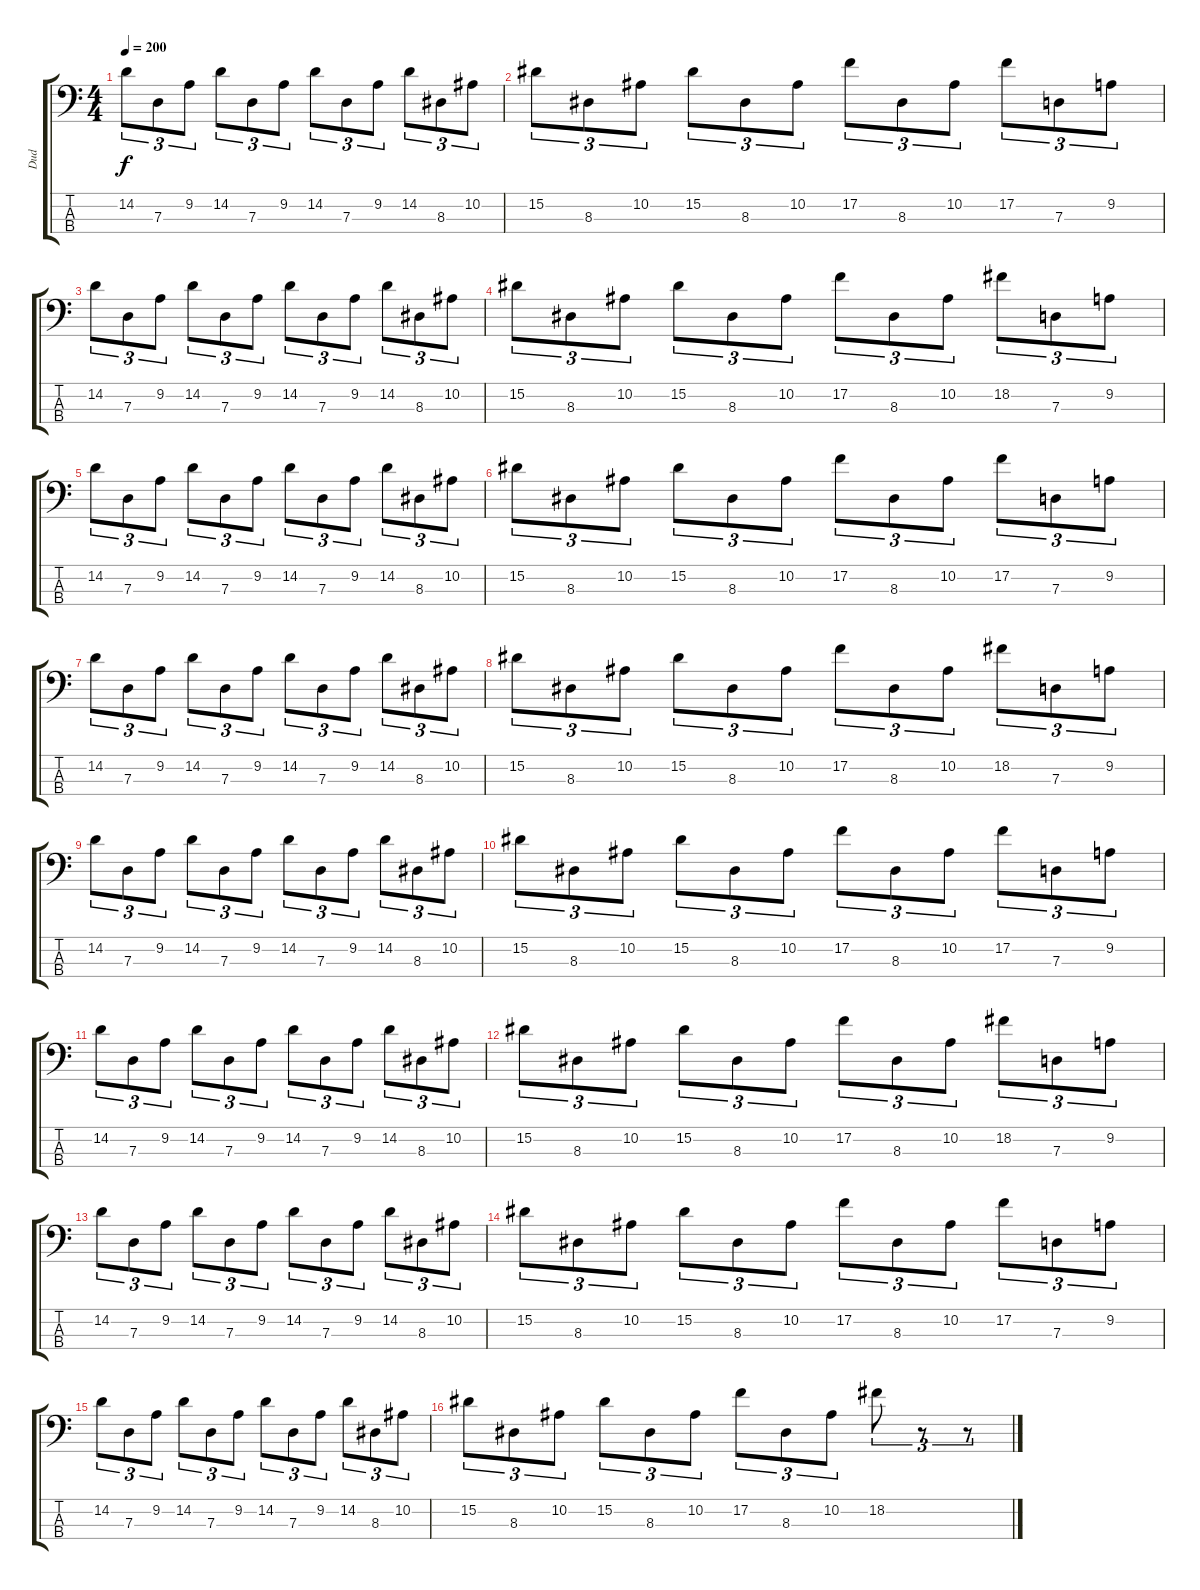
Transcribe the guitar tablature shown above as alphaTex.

\track ("Dud" "Dud") {instrument slapbass1}
\staff {score tabs}
\tuning (F2 C2 G1 D1) {hide}
\ts (4 4)
\tempo 200
\clef f4
\ks c
14.2.8{tu (3 2) dy f} 7.3.8{tu (3 2)} 9.2.8{tu (3 2)} 14.2.8{tu (3 2)} 7.3.8{tu (3 2)} 9.2.8{tu (3 2)} 14.2.8{tu (3 2)} 7.3.8{tu (3 2)} 9.2.8{tu (3 2)} 14.2.8{tu (3 2)} 8.3.8{tu (3 2)} 10.2.8{tu (3 2)} |
15.2.8{tu (3 2)} 8.3.8{tu (3 2)} 10.2.8{tu (3 2)} 15.2.8{tu (3 2)} 8.3.8{tu (3 2)} 10.2.8{tu (3 2)} 17.2.8{tu (3 2)} 8.3.8{tu (3 2)} 10.2.8{tu (3 2)} 17.2.8{tu (3 2)} 7.3.8{tu (3 2)} 9.2.8{tu (3 2)} |
14.2.8{tu (3 2)} 7.3.8{tu (3 2)} 9.2.8{tu (3 2)} 14.2.8{tu (3 2)} 7.3.8{tu (3 2)} 9.2.8{tu (3 2)} 14.2.8{tu (3 2)} 7.3.8{tu (3 2)} 9.2.8{tu (3 2)} 14.2.8{tu (3 2)} 8.3.8{tu (3 2)} 10.2.8{tu (3 2)} |
15.2.8{tu (3 2)} 8.3.8{tu (3 2)} 10.2.8{tu (3 2)} 15.2.8{tu (3 2)} 8.3.8{tu (3 2)} 10.2.8{tu (3 2)} 17.2.8{tu (3 2)} 8.3.8{tu (3 2)} 10.2.8{tu (3 2)} 18.2.8{tu (3 2)} 7.3.8{tu (3 2)} 9.2.8{tu (3 2)} |
14.2.8{tu (3 2)} 7.3.8{tu (3 2)} 9.2.8{tu (3 2)} 14.2.8{tu (3 2)} 7.3.8{tu (3 2)} 9.2.8{tu (3 2)} 14.2.8{tu (3 2)} 7.3.8{tu (3 2)} 9.2.8{tu (3 2)} 14.2.8{tu (3 2)} 8.3.8{tu (3 2)} 10.2.8{tu (3 2)} |
15.2.8{tu (3 2)} 8.3.8{tu (3 2)} 10.2.8{tu (3 2)} 15.2.8{tu (3 2)} 8.3.8{tu (3 2)} 10.2.8{tu (3 2)} 17.2.8{tu (3 2)} 8.3.8{tu (3 2)} 10.2.8{tu (3 2)} 17.2.8{tu (3 2)} 7.3.8{tu (3 2)} 9.2.8{tu (3 2)} |
14.2.8{tu (3 2)} 7.3.8{tu (3 2)} 9.2.8{tu (3 2)} 14.2.8{tu (3 2)} 7.3.8{tu (3 2)} 9.2.8{tu (3 2)} 14.2.8{tu (3 2)} 7.3.8{tu (3 2)} 9.2.8{tu (3 2)} 14.2.8{tu (3 2)} 8.3.8{tu (3 2)} 10.2.8{tu (3 2)} |
15.2.8{tu (3 2)} 8.3.8{tu (3 2)} 10.2.8{tu (3 2)} 15.2.8{tu (3 2)} 8.3.8{tu (3 2)} 10.2.8{tu (3 2)} 17.2.8{tu (3 2)} 8.3.8{tu (3 2)} 10.2.8{tu (3 2)} 18.2.8{tu (3 2)} 7.3.8{tu (3 2)} 9.2.8{tu (3 2)} |
14.2.8{tu (3 2)} 7.3.8{tu (3 2)} 9.2.8{tu (3 2)} 14.2.8{tu (3 2)} 7.3.8{tu (3 2)} 9.2.8{tu (3 2)} 14.2.8{tu (3 2)} 7.3.8{tu (3 2)} 9.2.8{tu (3 2)} 14.2.8{tu (3 2)} 8.3.8{tu (3 2)} 10.2.8{tu (3 2)} |
15.2.8{tu (3 2)} 8.3.8{tu (3 2)} 10.2.8{tu (3 2)} 15.2.8{tu (3 2)} 8.3.8{tu (3 2)} 10.2.8{tu (3 2)} 17.2.8{tu (3 2)} 8.3.8{tu (3 2)} 10.2.8{tu (3 2)} 17.2.8{tu (3 2)} 7.3.8{tu (3 2)} 9.2.8{tu (3 2)} |
14.2.8{tu (3 2)} 7.3.8{tu (3 2)} 9.2.8{tu (3 2)} 14.2.8{tu (3 2)} 7.3.8{tu (3 2)} 9.2.8{tu (3 2)} 14.2.8{tu (3 2)} 7.3.8{tu (3 2)} 9.2.8{tu (3 2)} 14.2.8{tu (3 2)} 8.3.8{tu (3 2)} 10.2.8{tu (3 2)} |
15.2.8{tu (3 2)} 8.3.8{tu (3 2)} 10.2.8{tu (3 2)} 15.2.8{tu (3 2)} 8.3.8{tu (3 2)} 10.2.8{tu (3 2)} 17.2.8{tu (3 2)} 8.3.8{tu (3 2)} 10.2.8{tu (3 2)} 18.2.8{tu (3 2)} 7.3.8{tu (3 2)} 9.2.8{tu (3 2)} |
14.2.8{tu (3 2)} 7.3.8{tu (3 2)} 9.2.8{tu (3 2)} 14.2.8{tu (3 2)} 7.3.8{tu (3 2)} 9.2.8{tu (3 2)} 14.2.8{tu (3 2)} 7.3.8{tu (3 2)} 9.2.8{tu (3 2)} 14.2.8{tu (3 2)} 8.3.8{tu (3 2)} 10.2.8{tu (3 2)} |
15.2.8{tu (3 2)} 8.3.8{tu (3 2)} 10.2.8{tu (3 2)} 15.2.8{tu (3 2)} 8.3.8{tu (3 2)} 10.2.8{tu (3 2)} 17.2.8{tu (3 2)} 8.3.8{tu (3 2)} 10.2.8{tu (3 2)} 17.2.8{tu (3 2)} 7.3.8{tu (3 2)} 9.2.8{tu (3 2)} |
14.2.8{tu (3 2)} 7.3.8{tu (3 2)} 9.2.8{tu (3 2)} 14.2.8{tu (3 2)} 7.3.8{tu (3 2)} 9.2.8{tu (3 2)} 14.2.8{tu (3 2)} 7.3.8{tu (3 2)} 9.2.8{tu (3 2)} 14.2.8{tu (3 2)} 8.3.8{tu (3 2)} 10.2.8{tu (3 2)} |
15.2.8{tu (3 2)} 8.3.8{tu (3 2)} 10.2.8{tu (3 2)} 15.2.8{tu (3 2)} 8.3.8{tu (3 2)} 10.2.8{tu (3 2)} 17.2.8{tu (3 2)} 8.3.8{tu (3 2)} 10.2.8{tu (3 2)} 18.2.8{tu (3 2)} r.8{tu (3 2)} r.8{tu (3 2)}
